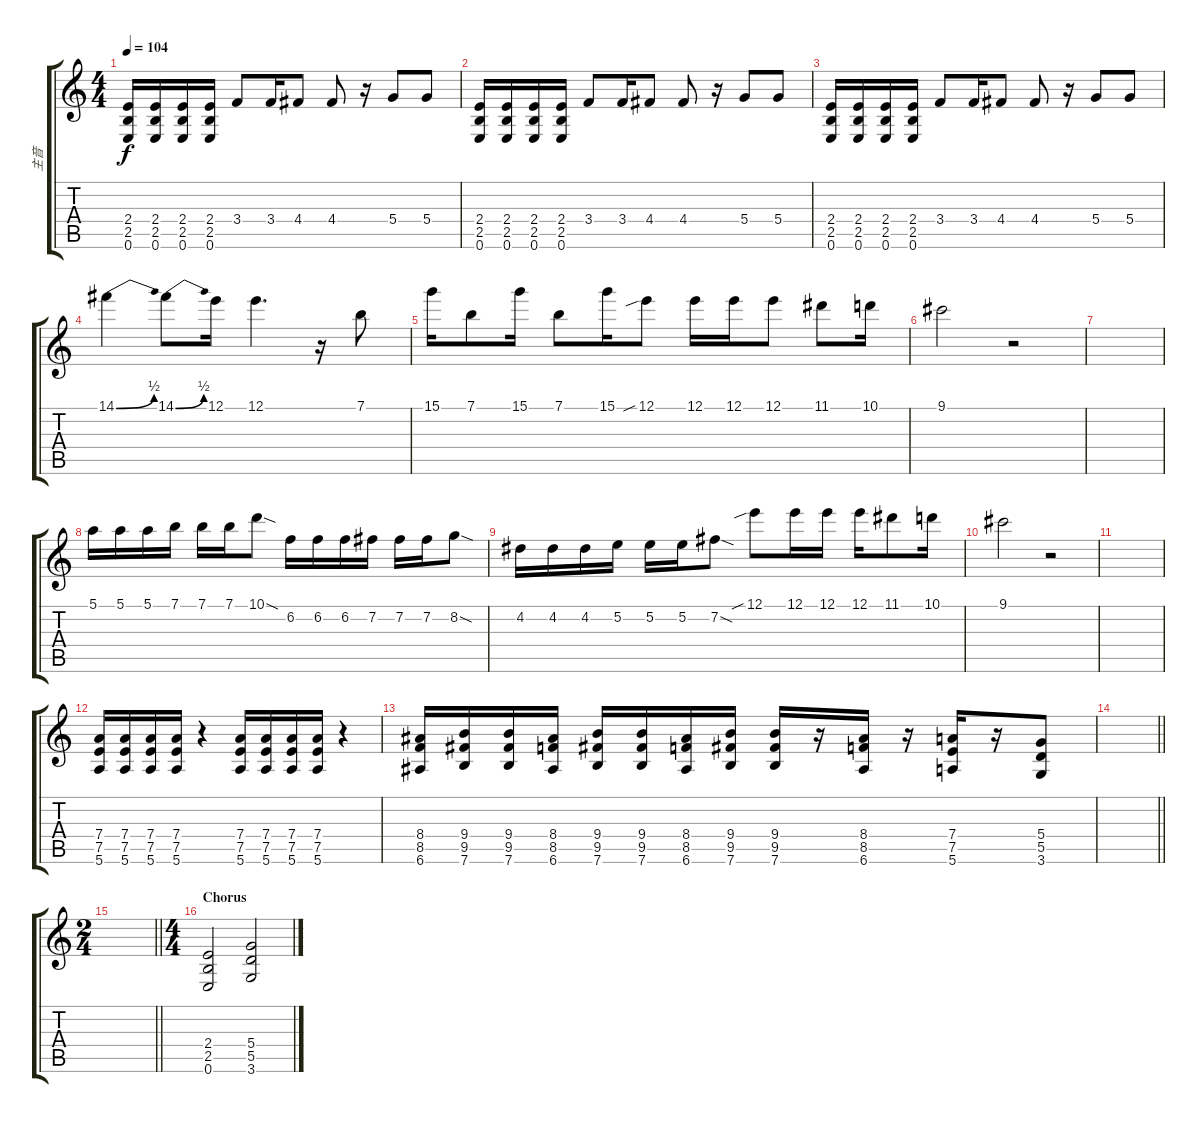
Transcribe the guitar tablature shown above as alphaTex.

\track ("主音" "主音") {instrument overdrivenguitar}
\staff {score tabs}
\tuning (E4 B3 G3 D3 A2 E2) {hide}
\ts (4 4)
\tempo 104
\clef g2
\ks c
(2.4 2.5 0.6).16{dy f} (2.4 2.5 0.6).16 (2.4 2.5 0.6).16 (2.4 2.5 0.6).16 3.4.8 3.4.16 4.4.8 4.4.8 r.16 5.4.8 5.4.8 |
(2.4 2.5 0.6).16 (2.4 2.5 0.6).16 (2.4 2.5 0.6).16 (2.4 2.5 0.6).16 3.4.8 3.4.16 4.4.8 4.4.8 r.16 5.4.8 5.4.8 |
(2.4 2.5 0.6).16 (2.4 2.5 0.6).16 (2.4 2.5 0.6).16 (2.4 2.5 0.6).16 3.4.8 3.4.16 4.4.8 4.4.8 r.16 5.4.8 5.4.8 |
14.1{be (bend 0 0 60 2)}.4 14.1{be (bend 0 0 60 2)}.8 12.1.16 12.1.4{d} r.16 7.1.8 |
15.1.16 7.1.8 15.1.16 7.1.8 15.1.16 12.1{sib}.8 12.1.16 12.1.16 12.1.8 11.1.8 10.1.16 |
9.1.2 r.2 |
|
5.1.16 5.1.16 5.1.16 7.1.16 7.1.16 7.1.16 10.1{sod}.8 6.2.16 6.2.16 6.2.16 7.2.16 7.2.16 7.2.16 8.2{sod}.8 |
4.2.16 4.2.16 4.2.16 5.2.16 5.2.16 5.2.16 7.2{sod}.8 12.1{sib}.8 12.1.16 12.1.16 12.1.16 11.1.8 10.1.16 |
9.1.2 r.2 |
|
(7.4 7.5 5.6).16 (7.4 7.5 5.6).16 (7.4 7.5 5.6).16 (7.4 7.5 5.6).16 r.4 (7.4 7.5 5.6).16 (7.4 7.5 5.6).16 (7.4 7.5 5.6).16 (7.4 7.5 5.6).16 r.4 |
(8.4 8.5 6.6).16 (9.4 9.5 7.6).16 (9.4 9.5 7.6).16 (8.4 8.5 6.6).16 (9.4 9.5 7.6).16 (9.4 9.5 7.6).16 (8.4 8.5 6.6).16 (9.4 9.5 7.6).16 (9.4 9.5 7.6).16 r.16 (8.4 8.5 6.6).16 r.16 (7.4 7.5 5.6).16 r.16 (5.4 5.5 3.6).8 |
\barLineRight lightlight
|
\ts (2 4)
\barLineRight lightlight
|
\ts (4 4)
\section ("" "Chorus")
(2.4 2.5 0.6).2 (5.4 5.5 3.6).2
